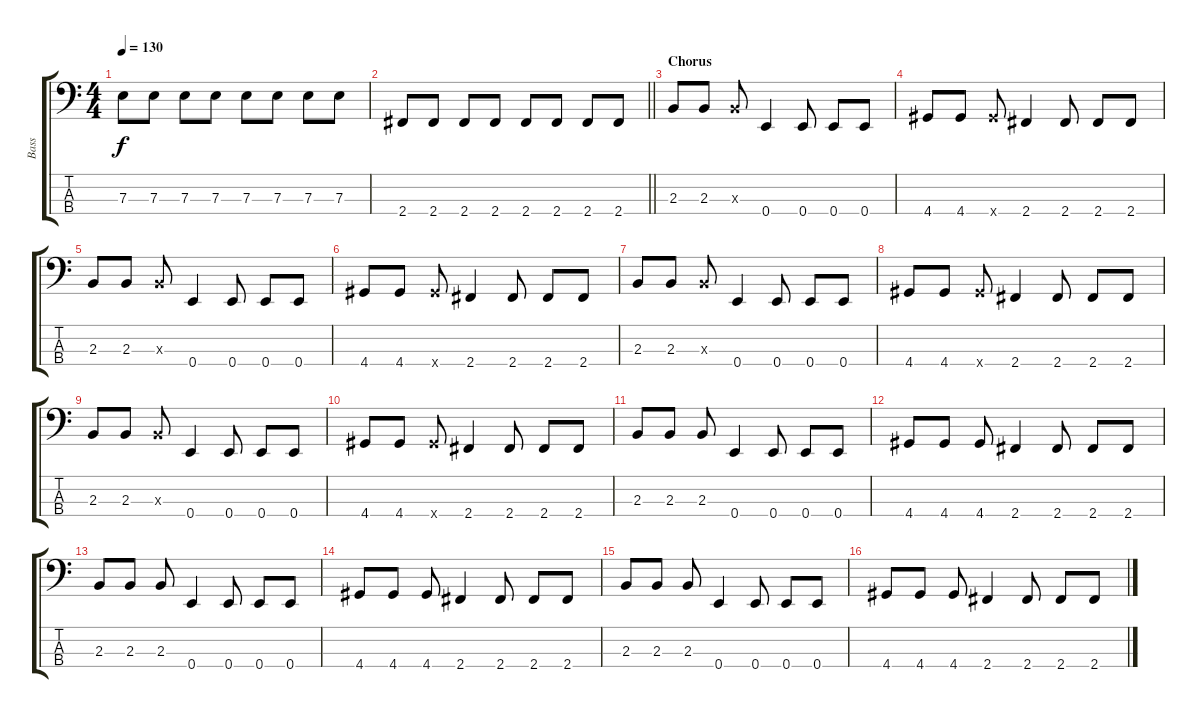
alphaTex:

\track ("Bass" "Bass") {instrument electricbasspick}
\staff {score tabs}
\tuning (G2 D2 A1 E1) {hide}
\ts (4 4)
\tempo 130
\clef f4
\ks c
7.3.8{dy f} 7.3.8 7.3.8 7.3.8 7.3.8 7.3.8 7.3.8 7.3.8 |
\barLineRight lightlight
2.4.8 2.4.8 2.4.8 2.4.8 2.4.8 2.4.8 2.4.8 2.4.8 |
\section ("" "Chorus")
2.3.8 2.3.8 2.3{x}.8 0.4.4 0.4.8 0.4.8 0.4.8 |
4.4.8 4.4.8 4.4{x}.8 2.4.4 2.4.8 2.4.8 2.4.8 |
2.3.8 2.3.8 2.3{x}.8 0.4.4 0.4.8 0.4.8 0.4.8 |
4.4.8 4.4.8 4.4{x}.8 2.4.4 2.4.8 2.4.8 2.4.8 |
2.3.8 2.3.8 2.3{x}.8 0.4.4 0.4.8 0.4.8 0.4.8 |
4.4.8 4.4.8 4.4{x}.8 2.4.4 2.4.8 2.4.8 2.4.8 |
2.3.8 2.3.8 2.3{x}.8 0.4.4 0.4.8 0.4.8 0.4.8 |
4.4.8 4.4.8 4.4{x}.8 2.4.4 2.4.8 2.4.8 2.4.8 |
2.3.8 2.3.8 2.3.8 0.4.4 0.4.8 0.4.8 0.4.8 |
4.4.8 4.4.8 4.4.8 2.4.4 2.4.8 2.4.8 2.4.8 |
2.3.8 2.3.8 2.3.8 0.4.4 0.4.8 0.4.8 0.4.8 |
4.4.8 4.4.8 4.4.8 2.4.4 2.4.8 2.4.8 2.4.8 |
2.3.8 2.3.8 2.3.8 0.4.4 0.4.8 0.4.8 0.4.8 |
4.4.8 4.4.8 4.4.8 2.4.4 2.4.8 2.4.8 2.4.8
